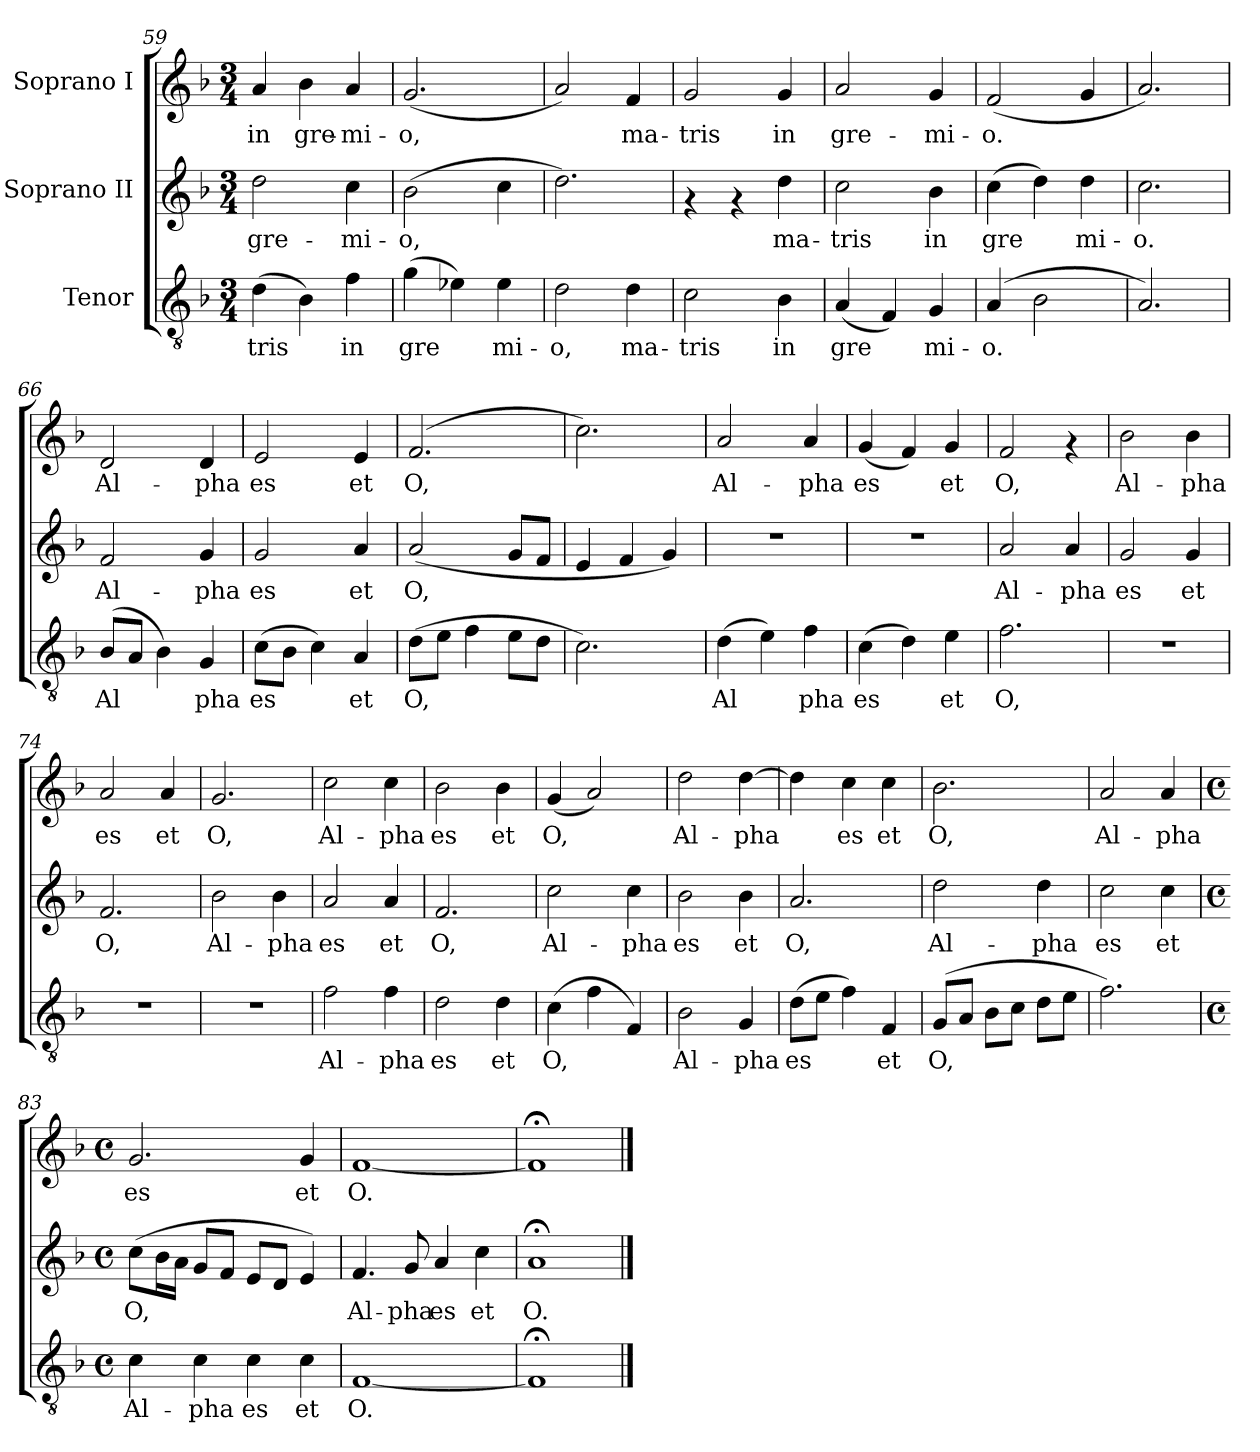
**kern	**text	**kern	**text	**kern	**text
*part3	*part3	*part2	*part2	*part1	*part1
*staff3	*staff3	*staff2	*staff2	*staff1	*staff1
*I"Tenor	*	*I"Soprano II	*	*I"Soprano I	*
*clefGv2	*	*clefG2	*	*clefG2	*
*k[b-]	*	*k[b-]	*	*k[b-]	*
*F:	*	*F:	*	*F:	*
*M3/4	*	*M3/4	*	*M3/4	*
=59	=59	=59	=59	=59	=59
!	!LO:LY:b:cj	!	!LO:LY:b:cj	!	!LO:LY:b:cj
(>4d\	-tris	2dd\	gre-	4a/	in
!	!LO:LY:b:cj	!	!	!	!LO:LY:b:cj
4B-\)	.	.	.	4b-\	gre-
!	!LO:LY:b:cj	!	!LO:LY:b:cj	!	!LO:LY:b:cj
4f\	in	4cc\	-mi-	4a/	-mi-
=60	=60	=60	=60	=60	=60
!	!LO:LY:b:cj	!	!LO:LY:b:cj	!	!LO:LY:b:cj
(>4g\	gre-	(>2b-\	-o,	(<2.g/	-o,
!	!LO:LY:b:cj	!	!	!	!
4e-X\)	--	.	.	.	.
!	!LO:LY:b:cj	!	!LO:LY:b:cj	!	!
4e-\	-mi-	4cc\	.	.	.
!!LO:LB:g=z
=61	=61	=61	=61	=61	=61
!	!LO:LY:b:cj	!	!LO:LY:b:cj	!	!LO:LY:b:cj
2d\	-o,	2.dd\)	.	2a/)	.
!	!LO:LY:b:cj	!	!	!	!LO:LY:b:cj
4d\	ma-	.	.	4f/	ma-
=62	=62	=62	=62	=62	=62
!	!LO:LY:b:cj	!	!	!	!LO:LY:b:cj
2c\	-tris	4rf	.	2g/	-tris
.	.	4rf	.	.	.
!	!LO:LY:b:cj	!	!LO:LY:b:cj	!	!LO:LY:b:cj
4B-\	in	4dd\	ma-	4g/	in
=63	=63	=63	=63	=63	=63
!	!LO:LY:b:cj	!	!LO:LY:b:cj	!	!LO:LY:b:cj
(<4A/	gre-	2cc\	-tris	2a/	gre-
!	!LO:LY:b:cj	!	!	!	!
4F/)	--	.	.	.	.
!	!LO:LY:b:cj	!	!LO:LY:b:cj	!	!LO:LY:b:cj
4G/	-mi-	4b-\	in	4g/	-mi-
=64	=64	=64	=64	=64	=64
!	!LO:LY:b:cj	!	!LO:LY:b:cj	!	!LO:LY:b:cj
(>4A/	-o.	(>4cc\	gre-	(<2f/	-o.
!	!LO:LY:b:cj	!	!LO:LY:b:cj	!	!
2B-\	.	4dd\)	--	.	.
!	!	!	!LO:LY:b:cj	!	!LO:LY:b:cj
.	.	4dd\	-mi-	4g/	.
=65	=65	=65	=65	=65	=65
!	!LO:LY:b:cj	!	!LO:LY:b:cj	!	!LO:LY:b:cj
2.A/)	.	2.cc\	-o.	2.a/)	.
=66	=66	=66	=66	=66	=66
!	!LO:LY:b:cj	!	!LO:LY:b:cj	!	!LO:LY:b:cj
(>8B-/L	Al-	2f/	Al-	2d/	Al-
!	!LO:LY:b:cj	!	!	!	!
8A/J	--	.	.	.	.
!	!LO:LY:b:cj	!	!	!	!
4B-\)	--	.	.	.	.
!	!LO:LY:b:cj	!	!LO:LY:b:cj	!	!LO:LY:b:cj
4G/	-pha	4g/	-pha	4d/	-pha
=67	=67	=67	=67	=67	=67
!	!LO:LY:b:cj	!	!LO:LY:b:cj	!	!LO:LY:b:cj
(>8c\L	es	2g/	es	2e/	es
!	!LO:LY:b:cj	!	!	!	!
8B-\J	.	.	.	.	.
!	!LO:LY:b:cj	!	!	!	!
4c\)	.	.	.	.	.
!	!LO:LY:b:cj	!	!LO:LY:b:cj	!	!LO:LY:b:cj
4A/	et	4a/	et	4e/	et
=68	=68	=68	=68	=68	=68
!	!LO:LY:b:cj	!	!LO:LY:b:cj	!	!LO:LY:b:cj
(>8d\L	O,	(<2a/	O,	(>2.f/	O,
!	!LO:LY:b:cj	!	!	!	!
8e\J	.	.	.	.	.
!	!LO:LY:b:cj	!	!	!	!
4f\	.	.	.	.	.
!	!LO:LY:b:cj	!	!LO:LY:b:cj	!	!
8e\L	.	8g/L	.	.	.
!	!LO:LY:b:cj	!	!LO:LY:b:cj	!	!
8d\J	.	8f/J	.	.	.
=69	=69	=69	=69	=69	=69
!	!LO:LY:b:cj	!	!LO:LY:b:cj	!	!LO:LY:b:cj
2.c\)	.	4e/	.	2.cc\)	.
!	!	!	!LO:LY:b:cj	!	!
.	.	4f/	.	.	.
!	!	!	!LO:LY:b:cj	!	!
.	.	4g/)	.	.	.
!!LO:LB:g=z
=70	=70	=70	=70	=70	=70
!	!LO:LY:b:cj	!	!	!	!LO:LY:b:cj
(>4d\	Al-	2.r	.	2a/	Al-
!	!LO:LY:b:cj	!	!	!	!
4e\)	--	.	.	.	.
!	!LO:LY:b:cj	!	!	!	!LO:LY:b:cj
4f\	-pha	.	.	4a/	-pha
=71	=71	=71	=71	=71	=71
!	!LO:LY:b:cj	!	!	!	!LO:LY:b:cj
(>4c\	es	2.r	.	(<4g/	es
!	!LO:LY:b:cj	!	!	!	!LO:LY:b:cj
4d\)	.	.	.	4f/)	.
!	!LO:LY:b:cj	!	!	!	!LO:LY:b:cj
4e\	et	.	.	4g/	et
=72	=72	=72	=72	=72	=72
!	!LO:LY:b:cj	!	!LO:LY:b:cj	!	!LO:LY:b:cj
2.f\	O,	2a/	Al-	2f/	O,
!	!	!	!LO:LY:b:cj	!	!
.	.	4a/	-pha	4rf	.
=73	=73	=73	=73	=73	=73
!	!	!	!LO:LY:b:cj	!	!LO:LY:b:cj
2.r	.	2g/	es	2b-\	Al-
!	!	!	!LO:LY:b:cj	!	!LO:LY:b:cj
.	.	4g/	et	4b-\	-pha
=74	=74	=74	=74	=74	=74
!	!	!	!LO:LY:b:cj	!	!LO:LY:b:cj
2.r	.	2.f/	O,	2a/	es
!	!	!	!	!	!LO:LY:b:cj
.	.	.	.	4a/	et
=75	=75	=75	=75	=75	=75
!	!	!	!LO:LY:b:cj	!	!LO:LY:b:cj
2.r	.	2b-\	Al-	2.g/	O,
!	!	!	!LO:LY:b:cj	!	!
.	.	4b-\	-pha	.	.
=76	=76	=76	=76	=76	=76
!	!LO:LY:b:cj	!	!LO:LY:b:cj	!	!LO:LY:b:cj
2f\	Al-	2a/	es	2cc\	Al-
!	!LO:LY:b:cj	!	!LO:LY:b:cj	!	!LO:LY:b:cj
4f\	-pha	4a/	et	4cc\	-pha
=77	=77	=77	=77	=77	=77
!	!LO:LY:b:cj	!	!LO:LY:b:cj	!	!LO:LY:b:cj
2d\	es	2.f/	O,	2b-\	es
!	!LO:LY:b:cj	!	!	!	!LO:LY:b:cj
4d\	et	.	.	4b-\	et
=78	=78	=78	=78	=78	=78
!	!LO:LY:b:cj	!	!LO:LY:b:cj	!	!LO:LY:b:cj
(>4c\	O,	2cc\	Al-	(<4g/	O,
!	!LO:LY:b:cj	!	!	!	!LO:LY:b:cj
4f\	.	.	.	2a/)	.
!	!LO:LY:b:cj	!	!LO:LY:b:cj	!	!
4F/)	.	4cc\	-pha	.	.
!!LO:PB:g=z
=79	=79	=79	=79	=79	=79
!	!LO:LY:b:cj	!	!LO:LY:b:cj	!	!LO:LY:b:cj
2B-\	Al-	2b-\	es	2dd\	Al-
!	!LO:LY:b:cj	!	!LO:LY:b:cj	!	!LO:LY:b:cj
4G/	-pha	4b-\	et	[>4dd\	-pha
=80	=80	=80	=80	=80	=80
!	!LO:LY:b:cj	!	!LO:LY:b:cj	!	!LO:LY:b:cj
(>8d\L	es	2.a/	O,	4dd\]	.
!	!LO:LY:b:cj	!	!	!	!
8e\J	.	.	.	.	.
!	!LO:LY:b:cj	!	!	!	!LO:LY:b:cj
4f\)	.	.	.	4cc\	es
!	!LO:LY:b:cj	!	!	!	!LO:LY:b:cj
4F/	et	.	.	4cc\	et
=81	=81	=81	=81	=81	=81
!	!LO:LY:b:cj	!	!LO:LY:b:cj	!	!LO:LY:b:cj
(>8G/L	O,	2dd\	Al-	2.b-\	O,
!	!LO:LY:b:cj	!	!	!	!
8A/J	.	.	.	.	.
!	!LO:LY:b:cj	!	!	!	!
8B-\L	.	.	.	.	.
!	!LO:LY:b:cj	!	!	!	!
8c\J	.	.	.	.	.
!	!LO:LY:b:cj	!	!LO:LY:b:cj	!	!
8d\L	.	4dd\	-pha	.	.
!	!LO:LY:b:cj	!	!	!	!
8e\J	.	.	.	.	.
=82	=82	=82	=82	=82	=82
!	!LO:LY:b:cj	!	!LO:LY:b:cj	!	!LO:LY:b:cj
2.f\)	.	2cc\	es	2a/	Al-
!	!	!	!LO:LY:b:cj	!	!LO:LY:b:cj
.	.	4cc\	et	4a/	-pha
=83	=83	=83	=83	=83	=83
*M4/4	*	*M4/4	*	*M4/4	*
*met(c)	*	*met(c)	*	*met(c)	*
!	!LO:LY:b:cj	!	!LO:LY:b:cj	!	!LO:LY:b:cj
4c\	Al-	(>8cc\L	O,	2.g/	es
!	!	!	!LO:LY:b:cj	!	!
.	.	16b-\	.	.	.
!	!	!	!LO:LY:b:cj	!	!
.	.	16a\J	.	.	.
!	!LO:LY:b:cj	!	!LO:LY:b:cj	!	!
4c\	-pha	8g/L	.	.	.
!	!	!	!LO:LY:b:cj	!	!
.	.	8f/J	.	.	.
!	!LO:LY:b:cj	!	!LO:LY:b:cj	!	!
4c\	es	8e/L	.	.	.
!	!	!	!LO:LY:b:cj	!	!
.	.	8d/J	.	.	.
!	!LO:LY:b:cj	!	!LO:LY:b:cj	!	!LO:LY:b:cj
4c\	et	4e/)	.	4g/	et
=84	=84	=84	=84	=84	=84
!	!LO:LY:b:cj	!	!LO:LY:b:cj	!	!LO:LY:b:cj
[<1F	O.	4.f/	Al-	[<1f	O.
!	!	!	!LO:LY:b:cj	!	!
.	.	8g/	-pha	.	.
!	!	!	!LO:LY:b:cj	!	!
.	.	4a/	es	.	.
!	!	!	!LO:LY:b:cj	!	!
.	.	4cc\	et	.	.
=85	=85	=85	=85	=85	=85
!	!LO:LY:b:cj	!	!LO:LY:b:cj	!	!LO:LY:b:cj
1F;<]	.	1a;<	O.	1f;<]	.
==	==	==	==	==	==
*-	*-	*-	*-	*-	*-
